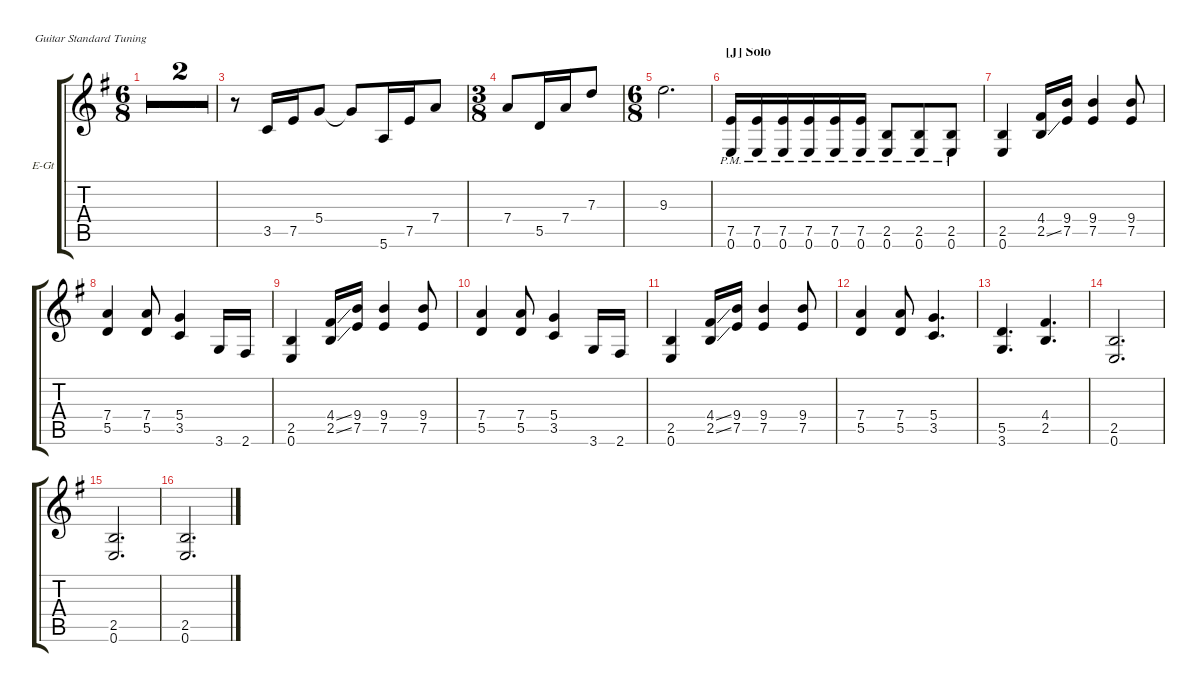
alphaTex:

\hideDynamics
\bracketExtendMode groupsimilarinstruments
\firstSystemTrackNameOrientation horizontal
\otherSystemsTrackNameOrientation horizontal
\track ("Guitar Electric 3" "E-Gt") {multiBarRest instrument distortionguitar}
\staff {score tabs}
\tuning (E4 B3 G3 D3 A2 E2)
\ts (6 8)
\tempo 69
\clef g2
\ks g
r.2{dy mp} r.4 |
r.4 r.2 |
r.8 3.5.16{dy f} 7.5.16 5.4.8 5.4{t}.8 5.6.16 7.5.16 7.4.8 |
\ts (3 8)
7.4.8{dy mp} 5.5.16{dy f} 7.4.16 7.3.8 |
\ts (6 8)
9.3.2{d} |
\section ("J" "Solo")
(7.5{pm} 0.6{pm}).16 (7.5{pm} 0.6{pm}).16 (7.5{pm} 0.6{pm}).16 (7.5{pm} 0.6{pm}).16 (7.5{pm} 0.6{pm}).16 (7.5{pm} 0.6{pm}).16 (2.5{pm} 0.6{pm}).8 (2.5{pm} 0.6{pm}).8 (2.5{pm} 0.6{pm}).8 |
(2.5 0.6).4 (4.4 2.5{ss}).16 (9.4 7.5).16 (9.4 7.5).4 (9.4 7.5).8 |
(7.4 5.5).4 (7.4 5.5).8 (5.4 3.5).4 3.6.16 2.6.16 |
(2.5 0.6).4 (4.4{ss} 2.5{ss}).16 (9.4 7.5).16 (9.4 7.5).4 (9.4 7.5).8 |
(7.4 5.5).4 (7.4 5.5).8 (5.4 3.5).4 3.6.16 2.6.16 |
(2.5 0.6).4 (4.4{ss} 2.5{ss}).16 (9.4 7.5).16 (9.4 7.5).4 (9.4 7.5).8 |
(7.4 5.5).4 (7.4 5.5).8 (5.4 3.5).4{d} |
(5.5 3.6).4{d} (4.4 2.5).4{d} |
(2.5 0.6).2{d} |
(2.5 0.6).2{d dy mp} |
(2.5 0.6).2{d}
